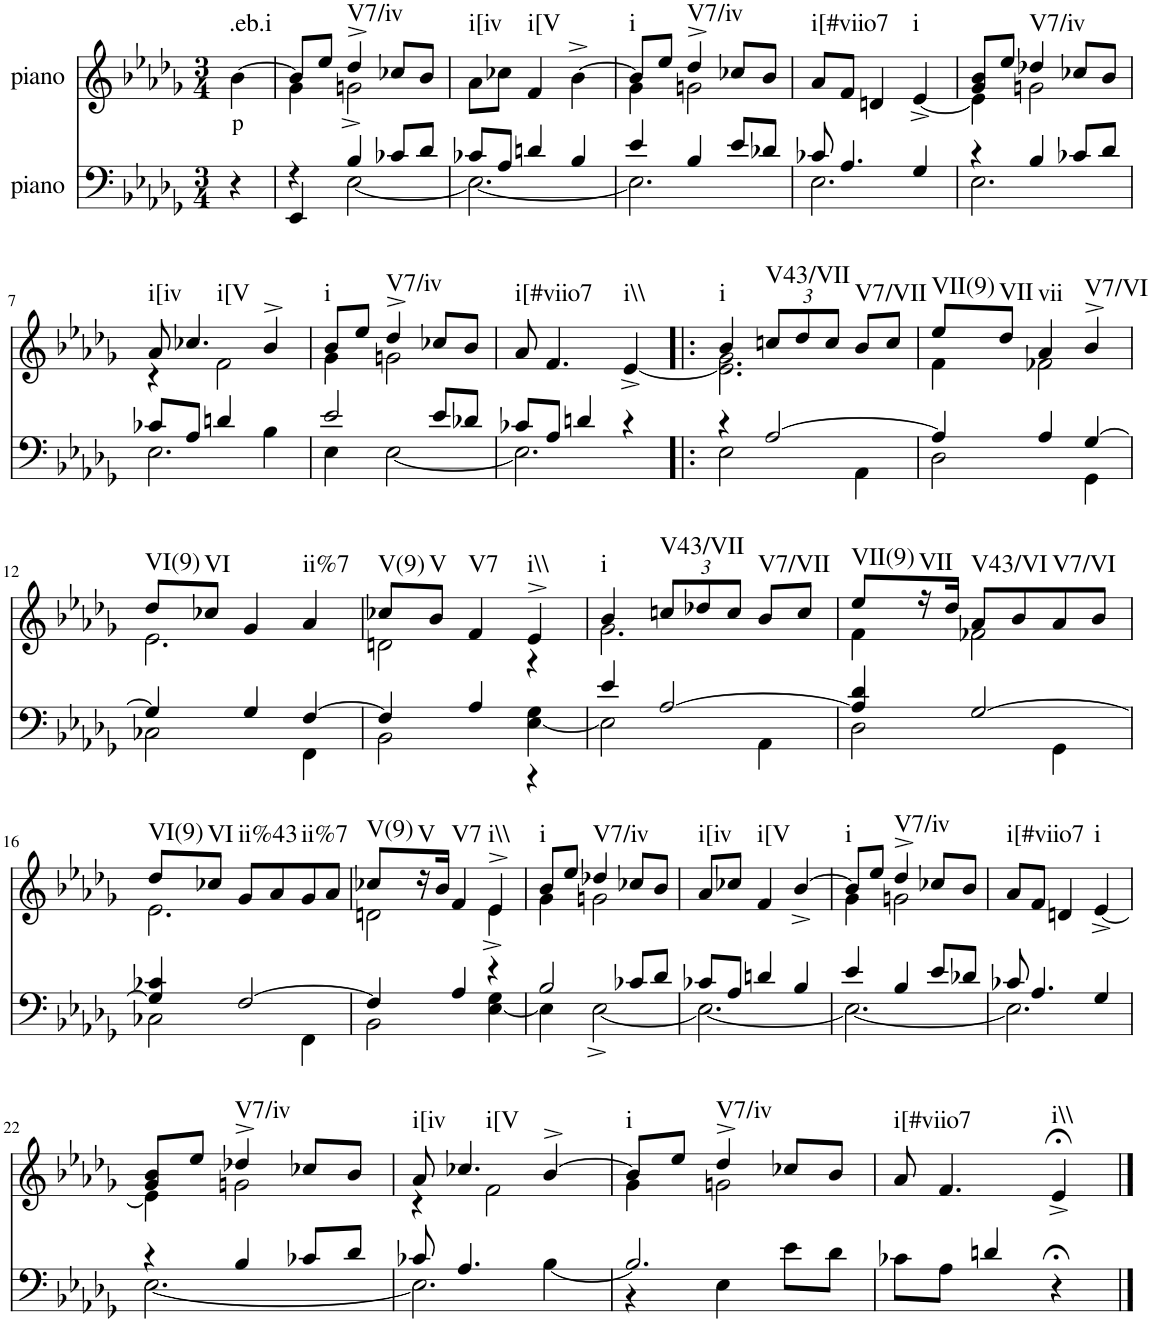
**kern	**kern	**text	**harte
*part2	*part1	*part1	*part1
*staff2	*staff1	*staff1	*
*I"piano	*I"piano	*	*
*I'Pno	*I'Pno	*	*
*clefF4	*clefG2	*	*
*k[b-e-a-d-g-]	*k[b-e-a-d-g-]	*	*
*b-:	*b-:	*	*
*M3/4	*M3/4	*	*
=1	=1	=1	=1
!	!	!LO:LY:b	!LO:H:kt=.eb.i
4r	[4b-\	p	N
=2	=2	=2	=2
*^	*^	*	*
4r	4EE-/	8b-/L]	4g-\	.	.
.	.	8ee-/J	.	.	.
!	!	!	!	!	!LO:H:kt=V7/iv
4B-/	[2E-\	4dd-^/	2gn^\	.	N
8c-X/L	.	8cc-X/L	.	.	.
8d-/J	.	8b-/J	.	.	.
*	*	*v	*v	*	*
=3	=3	=3	=3	=3
!	!	!	!	!LO:H:kt=i[iv
8c-X/L	2.E-\_	8a-\L	.	N
8A-/J	.	8cc-X\J	.	.
!	!	!	!	!LO:H:kt=i[V
4dn/	.	4f/	.	N
4B-/	.	[4b-^\	.	.
=4	=4	=4	=4	=4
*	*	*^	*	*
!	!	!	!	!	!LO:H:kt=i
4e-/	2.E-\]	8b-/L]	4g-\	.	N
.	.	8ee-/J	.	.	.
!	!	!	!	!	!LO:H:kt=V7/iv
4B-/	.	4dd-^/	2gn\	.	N
8e-/L	.	8cc-X/L	.	.	.
8d-X/J	.	8b-/J	.	.	.
*	*	*v	*v	*	*
=5	=5	=5	=5	=5
!	!	!	!	!LO:H:kt=i[#viio7
8c-X/	2.E-\	8a-/L	.	N
4.A-/	.	8f/J	.	.
.	.	4dn/	.	.
!	!	!	!	!LO:H:kt=i
4G-/	.	[4e-^/	.	N
=6	=6	=6	=6	=6
*	*	*^	*	*
4r	2.E-\	8g-/ 8b-/L	4e-\]	.	.
.	.	8ee-/J	.	.	.
!	!	!	!	!	!LO:H:kt=V7/iv
4B-/	.	4dd-X/	2gn\	.	N
8c-X/L	.	8cc-X/L	.	.	.
8d-/J	.	8b-/J	.	.	.
!!LO:LB:g=z	!!
=7	=7	=7	=7	=7	=7
!	!	!	!	!	!LO:H:kt=i[iv
8c-X/L	2.E-\	8a-/	4r	.	N
!	!	!	!	!	!LO:H:kt=i[V
8A-/J	.	4.cc-X/	.	.	N
4dn/	.	.	2f\	.	.
4B-\	.	4b-^/	.	.	.
=8	=8	=8	=8	=8	=8
!	!	!	!	!	!LO:H:kt=i
2e-/	4E-\	8b-/L	4g-\	.	N
.	.	8ee-/J	.	.	.
!	!	!	!	!	!LO:H:kt=V7/iv
.	[2E-\	4dd-^/	2gn\	.	N
8e-/L	.	8cc-X/L	.	.	.
8d-X/J	.	8b-/J	.	.	.
*	*	*v	*v	*	*
=9	=9	=9	=9	=9
!	!	!	!	!LO:H:kt=i[#viio7
8c-X/L	2.E-\]	8a-/	.	N
8A-/J	.	4.f/	.	.
4dn/	.	.	.	.
!	!	!	!	!LO:H:kt=i\\
4r	.	[4e-^/	.	N
=10!|:	=10!|:	=10!|:	=10!|:	=10!|:
*	*	*^	*	*
!	!	!	!	!	!LO:H:kt=i
4r	2E-\	4b-/	2.e-\] 2.g-\	.	N
*	*	*Xbrackettup	*	*	*
!	!	!	!	!	!LO:H:kt=V43/VII
[2A-/	.	12ccn/L	.	.	N
.	.	12dd-/	.	.	.
.	.	12cc/J	.	.	.
!	!	!	!	!	!LO:H:kt=V7/VII
.	4AA-\	8b-/L	.	.	N
.	.	8cc/J	.	.	.
=11	=11	=11	=11	=11	=11
!	!	!	!	!	!LO:H:kt=VII(9)
4A-/]	2D-\	8ee-/L	4f\	.	N
!	!	!	!	!	!LO:H:kt=VII
.	.	8dd-/J	.	.	N
!	!	!	!	!	!LO:H:kt=vii
4A-/	.	4a-/	2f-X\	.	N
!	!	!	!	!	!LO:H:kt=V7/VI
[4G-/	4GG-\	4b-^/	.	.	N
!!LO:LB:g=z	!!
=12	=12	=12	=12	=12	=12
!	!	!	!	!	!LO:H:kt=VI(9)
4G-/]	2C-X\	8dd-/L	2.e-\	.	N
!	!	!	!	!	!LO:H:kt=VI
.	.	8cc-X/J	.	.	N
4G-/	.	4g-/	.	.	.
!	!	!	!	!	!LO:H:kt=ii%7
[4F/	4FF\	4a-/	.	.	N
=13	=13	=13	=13	=13	=13
!	!	!	!	!	!LO:H:kt=V(9)
2BB-\	4F/]	8cc-X/L	2dn\	.	N
!	!	!	!	!	!LO:H:kt=V
.	.	8b-/J	.	.	N
!	!	!	!	!	!LO:H:kt=V7
.	4A-/	4f/	.	.	N
!	!	!	!	!	!LO:H:kt=i\\
[4E-\ 4G-\	4r	4e-^/	4r	.	N
=14	=14	=14	=14	=14	=14
!	!	!	!	!	!LO:H:kt=i
4e-/	2E-\]	4b-/	2.g-\	.	N
!	!	!	!	!	!LO:H:kt=V43/VII
[2A-/	.	12ccn/L	.	.	N
.	.	12dd-X/	.	.	.
.	.	12cc/J	.	.	.
!	!	!	!	!	!LO:H:kt=V7/VII
.	4AA-\	8b-/L	.	.	N
.	.	8cc/J	.	.	.
=15	=15	=15	=15	=15	=15
!	!	!	!	!	!LO:H:kt=VII(9)
4A-/] 4d-/	2D-\	8ee-/L	4f\	.	N
!	!	!	!	!	!LO:H:kt=VII
.	.	16r	.	.	N
.	.	16dd-/JJ	.	.	.
!	!	!	!	!	!LO:H:kt=V43/VI
[2G-/	.	8a-/L	2f-X\	.	N
.	.	8b-/	.	.	.
!	!	!	!	!	!LO:H:kt=V7/VI
.	4GG-\	8a-/	.	.	N
.	.	8b-/J	.	.	.
!!LO:LB:g=z	!!
=16	=16	=16	=16	=16	=16
!	!	!	!	!	!LO:H:kt=VI(9)
4G-/] 4c-X/	2C-X\	8dd-/L	2.e-\	.	N
!	!	!	!	!	!LO:H:kt=VI
.	.	8cc-X/J	.	.	N
!	!	!	!	!	!LO:H:kt=ii%43
[2F/	.	8g-/L	.	.	N
.	.	8a-/	.	.	.
!	!	!	!	!	!LO:H:kt=ii%7
.	4FF\	8g-/	.	.	N
.	.	8a-/J	.	.	.
=17	=17	=17	=17	=17	=17
!	!	!	!	!	!LO:H:kt=V(9)
4F/]	2BB-\	8cc-X/L	2dn\	.	N
!	!	!	!	!	!LO:H:kt=V
.	.	16r	.	.	N
.	.	16b-/JJ	.	.	.
!	!	!	!	!	!LO:H:kt=V7
4A-/	.	4f/	.	.	N
!	!	!	!	!	!LO:H:kt=i\\
4r	[4E-\ 4G-\	4e-^/	4e-^\	.	N
=18	=18	=18	=18	=18	=18
!	!	!	!	!	!LO:H:kt=i
2B-/	4E-\]	8b-/L	4g-\	.	N
.	.	8ee-/J	.	.	.
!	!	!	!	!	!LO:H:kt=V7/iv
.	[2E-^\	4dd-X/	2gn\	.	N
8c-X/L	.	8cc-X/L	.	.	.
8d-/J	.	8b-/J	.	.	.
*	*	*v	*v	*	*
=19	=19	=19	=19	=19
!	!	!	!	!LO:H:kt=i[iv
8c-X/L	2.E-\_	8a-/L	.	N
8A-/J	.	8cc-X/J	.	.
!	!	!	!	!LO:H:kt=i[V
4dn/	.	4f/	.	N
4B-/	.	[4b-^/	.	.
=20	=20	=20	=20	=20
*	*	*^	*	*
!	!	!	!	!	!LO:H:kt=i
4e-/	2.E-\_	8b-/L]	4g-\	.	N
.	.	8ee-/J	.	.	.
!	!	!	!	!	!LO:H:kt=V7/iv
4B-/	.	4dd-^/	2gn\	.	N
8e-/L	.	8cc-X/L	.	.	.
8d-X/J	.	8b-/J	.	.	.
*	*	*v	*v	*	*
=21	=21	=21	=21	=21
!	!	!	!	!LO:H:kt=i[#viio7
8c-X/	2.E-\]	8a-/L	.	N
4.A-/	.	8f/J	.	.
.	.	4dn/	.	.
!	!	!	!	!LO:H:kt=i
4G-/	.	[4e-^/	.	N
!!LO:LB:g=z
=22	=22	=22	=22	=22
*	*	*^	*	*
4r	[2.E-\	8g-/ 8b-/L	4e-\]	.	.
.	.	8ee-/J	.	.	.
!	!	!	!	!	!LO:H:kt=V7/iv
4B-/	.	4dd-X^/	2gn\	.	N
8c-X/L	.	8cc-X/L	.	.	.
8d-/J	.	8b-/J	.	.	.
=23	=23	=23	=23	=23	=23
!	!	!	!	!	!LO:H:kt=i[iv
8c-X/	2.E-\]	8a-/	4r	.	N
!	!	!	!	!	!LO:H:kt=i[V
4.A-/	.	4.cc-X/	.	.	N
.	.	.	2f\	.	.
[4B-\	.	[4b-^/	.	.	.
=24	=24	=24	=24	=24	=24
!	!	!	!	!	!LO:H:kt=i
2.B-/]	4r	8b-/L]	4g-\	.	N
.	.	8ee-/J	.	.	.
!	!	!	!	!	!LO:H:kt=V7/iv
.	4E-\	4dd-^/	2gn\	.	N
.	8e-\L	8cc-X/L	.	.	.
.	8d-\J	8b-/J	.	.	.
*	*	*v	*v	*	*
=25	=25	=25	=25	=25
!	!	!	!	!LO:H:kt=i[#viio7
*v	*v	*	*	*
8c-X\L	8a-/	.	N
8A-\J	4.f/	.	.
4dn/	.	.	.
!	!	!	!LO:H:kt=i\\
4r;<	4e-;<^/	.	N
==	==	==	==
*-	*-	*-	*-
